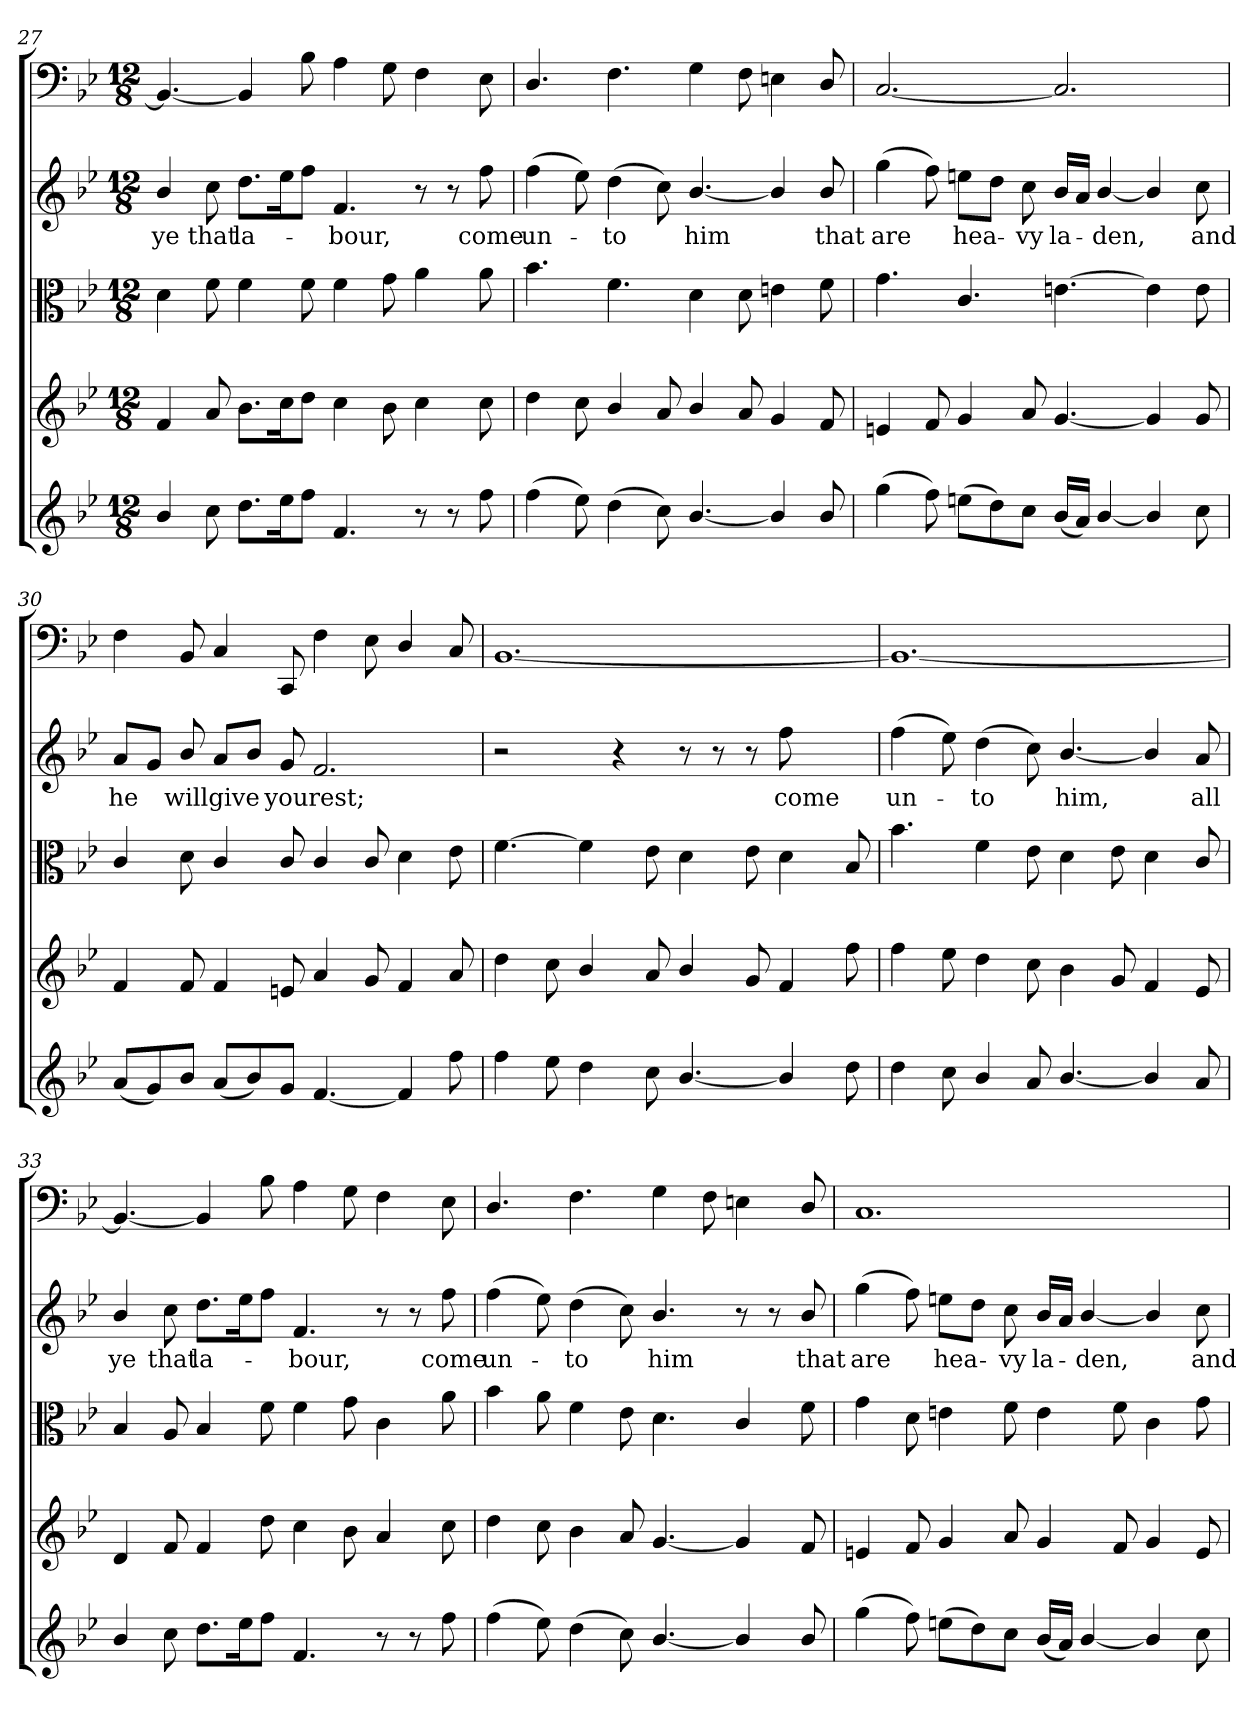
**kern	**kern	**kern	**kern	**text	**kern
*part5	*part4	*part3	*part2	*part2	*part1
*staff5	*staff4	*staff3	*staff2	*staff2	*staff1
*clefG2	*clefG2	*clefC3	*clefG2	*	*clefF4
*k[b-e-]	*k[b-e-]	*k[b-e-]	*k[b-e-]	*	*k[b-e-]
*B-:	*B-:	*B-:	*B-:	*	*B-:
*M12/8	*M12/8	*M12/8	*M12/8	*	*M12/8
=27	=27	=27	=27	=27	=27
4b-/	4f/	4d\	4b-/	ye	4.BB-/_
8cc\	8a/	8f\	8cc\	that	.
8.dd\L	8.b-\L	4f\	8.dd\L	la-	4BB-/]
16ee-\K	16cc\K	.	16ee-\K	.	.
8ff\J	8dd\J	8f\	8ff\J	.	8B-\
4.f/	4cc\	4f\	4.f/	-bour,	4A\
.	8b-\	8g\	.	.	8G\
8r	4cc\	4a\	8r	.	4F\
8r	.	.	8r	.	.
8ff\	8cc\	8a\	8ff\	come	8E-\
=28	=28	=28	=28	=28	=28
(4ff\	4dd\	4.b-\	(4ff\	un-	4.D/
8ee-\)	8cc\	.	8ee-\)	.	.
(4dd\	4b-/	4.f\	(4dd\	-to	4.F\
8cc\)	8a/	.	8cc\)	.	.
[4.b-/	4b-/	4d\	[4.b-/	him	4G\
.	8a/	8d\	.	.	8F\
4b-/]	4g/	4en\	4b-/]	.	4En\
8b-/	8f/	8f\	8b-/	that	8D/
=29	=29	=29	=29	=29	=29
(4gg\	4en/	4.g\	(4gg\	are	[2.C/
8ff\)	8f/	.	8ff\)	.	.
(8een\L	4g/	4.c/	8een\L	hea-	.
8dd\)	.	.	8dd\J	.	.
8cc\J	8a/	.	8cc\	-vy	.
(16b-/LL	[4.g/	[4.en\	16b-/LL	la-	2.C/]
16a/JJ)	.	.	16a/JJ	.	.
[4b-/	.	.	[4b-/	-den,	.
4b-/]	4g/]	4e\]	4b-/]	.	.
8cc\	8g/	8e\	8cc\	and	.
=30	=30	=30	=30	=30	=30
(8a/L	4f/	4c/	8a/L	he	4F\
8g/)	.	.	8g/J	.	.
8b-/J	8f/	8d\	8b-/	will	8BB-/
(8a/L	4f/	4c/	8a/L	give	4C/
8b-/)	.	.	8b-/J	.	.
8g/J	8en/	8c/	8g/	you	8CC/
[4.f/	4a/	4c/	2.f/	rest;	4F\
.	8g/	8c/	.	.	8E-\
4f/]	4f/	4d\	.	.	4D/
8ff\	8a/	8e-\	.	.	8C/
=31	=31	=31	=31	=31	=31
4ff\	4dd\	[4.f\	2r	.	[1.BB-/
8ee-\	8cc\	.	.	.	.
4dd\	4b-/	4f\]	.	.	.
.	.	.	4r	.	.
8cc\	8a/	8e-\	.	.	.
[4.b-/	4b-/	4d\	8r	.	.
.	.	.	8r	.	.
.	8g/	8e-\	8r	.	.
4b-/]	4f/	4d\	8ff\	come	.
.	.	.	4ryy	.	.
8dd\	8ff\	8B-/	.	.	.
=32	=32	=32	=32	=32	=32
4dd\	4ff\	4.b-\	(4ff\	un-	1.BB-/_
8cc\	8ee-\	.	8ee-\)	.	.
4b-/	4dd\	4f\	(4dd\	-to	.
8a/	8cc\	8e-\	8cc\)	.	.
[4.b-/	4b-\	4d\	[4.b-/	him,	.
.	8g/	8e-\	.	.	.
4b-/]	4f/	4d\	4b-/]	.	.
8a/	8e-/	8c/	8a/	all	.
=33	=33	=33	=33	=33	=33
4b-/	4d/	4B-/	4b-/	ye	4.BB-/_
8cc\	8f/	8A/	8cc\	that	.
8.dd\L	4f/	4B-/	8.dd\L	la-	4BB-/]
16ee-\K	.	.	16ee-\K	.	.
8ff\J	8dd\	8f\	8ff\J	.	8B-\
4.f/	4cc\	4f\	4.f/	-bour,	4A\
.	8b-\	8g\	.	.	8G\
8r	4a/	4c\	8r	.	4F\
8r	.	.	8r	.	.
8ff\	8cc\	8a\	8ff\	come	8E-\
=34	=34	=34	=34	=34	=34
(4ff\	4dd\	4b-\	(4ff\	un-	4.D/
8ee-\)	8cc\	8a\	8ee-\)	.	.
(4dd\	4b-\	4f\	(4dd\	-to	4.F\
8cc\)	8a/	8e-\	8cc\)	.	.
[4.b-/	[4.g/	4.d\	4.b-/	him	4G\
.	.	.	.	.	8F\
4b-/]	4g/]	4c/	8r	.	4En\
.	.	.	8r	.	.
8b-/	8f/	8f\	8b-/	that	8D/
=35	=35	=35	=35	=35	=35
(4gg\	4en/	4g\	(4gg\	are	1.C/
8ff\)	8f/	8d\	8ff\)	.	.
(8een\L	4g/	4en\	8een\L	hea-	.
8dd\)	.	.	8dd\J	.	.
8cc\J	8a/	8f\	8cc\	-vy	.
(16b-/LL	4g/	4e\	16b-/LL	la-	.
16a/JJ)	.	.	16a/JJ	.	.
[4b-/	.	.	[4b-/	-den,	.
.	8f/	8f\	.	.	.
4b-/]	4g/	4c\	4b-/]	.	.
8cc\	8e/	8g\	8cc\	and	.
=	=	=	=	=	=
*-	*-	*-	*-	*-	*-
